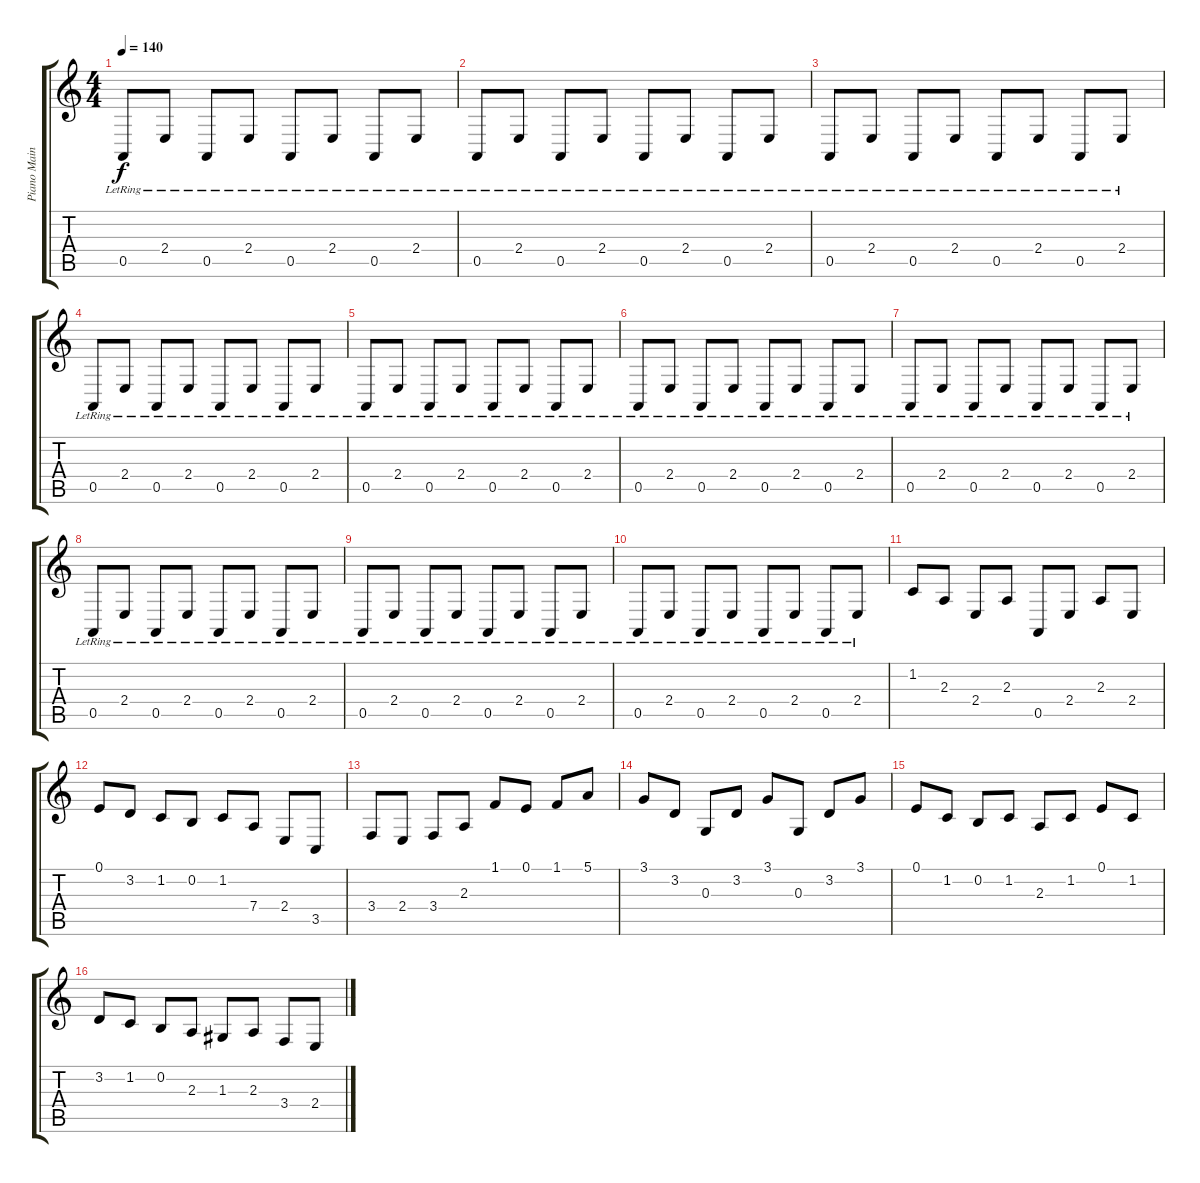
\track ("Piano Main Gauche" "Piano Main") {instrument acousticgrandpiano}
\staff {score tabs}
\tuning (E4 B3 G3 D3 A2 D2) {hide}
\ts (4 4)
\tempo 140
\clef g2
\ks c
0.5{lr}.8{dy f volume 15} 2.4{lr}.8 0.5{lr}.8 2.4{lr}.8 0.5{lr}.8 2.4{lr}.8 0.5{lr}.8 2.4{lr}.8 |
0.5{lr}.8 2.4{lr}.8 0.5{lr}.8 2.4{lr}.8 0.5{lr}.8 2.4{lr}.8 0.5{lr}.8 2.4{lr}.8 |
0.5{lr}.8 2.4{lr}.8 0.5{lr}.8 2.4{lr}.8 0.5{lr}.8 2.4{lr}.8 0.5{lr}.8 2.4{lr}.8 |
0.5{lr}.8 2.4{lr}.8 0.5{lr}.8 2.4{lr}.8 0.5{lr}.8 2.4{lr}.8 0.5{lr}.8 2.4{lr}.8 |
0.5{lr}.8 2.4{lr}.8 0.5{lr}.8 2.4{lr}.8 0.5{lr}.8 2.4{lr}.8 0.5{lr}.8 2.4{lr}.8 |
0.5{lr}.8 2.4{lr}.8 0.5{lr}.8 2.4{lr}.8 0.5{lr}.8 2.4{lr}.8 0.5{lr}.8 2.4{lr}.8 |
0.5{lr}.8 2.4{lr}.8 0.5{lr}.8 2.4{lr}.8 0.5{lr}.8 2.4{lr}.8 0.5{lr}.8 2.4{lr}.8 |
0.5{lr}.8 2.4{lr}.8 0.5{lr}.8 2.4{lr}.8 0.5{lr}.8 2.4{lr}.8 0.5{lr}.8 2.4{lr}.8 |
0.5{lr}.8 2.4{lr}.8 0.5{lr}.8 2.4{lr}.8 0.5{lr}.8 2.4{lr}.8 0.5{lr}.8 2.4{lr}.8 |
0.5{lr}.8 2.4{lr}.8 0.5{lr}.8 2.4{lr}.8 0.5{lr}.8 2.4{lr}.8 0.5{lr}.8 2.4{lr}.8 |
1.2.8 2.3.8 2.4.8 2.3.8 0.5.8 2.4.8 2.3.8 2.4.8 |
0.1.8 3.2.8 1.2.8 0.2.8 1.2.8 7.4.8 2.4.8 3.5.8 |
3.4.8 2.4.8 3.4.8 2.3.8 1.1.8 0.1.8 1.1.8 5.1.8 |
3.1.8 3.2.8 0.3.8 3.2.8 3.1.8 0.3.8 3.2.8 3.1.8 |
0.1.8 1.2.8 0.2.8 1.2.8 2.3.8 1.2.8 0.1.8 1.2.8 |
3.2.8 1.2.8 0.2.8 2.3.8 1.3.8 2.3.8 3.4.8 2.4.8
